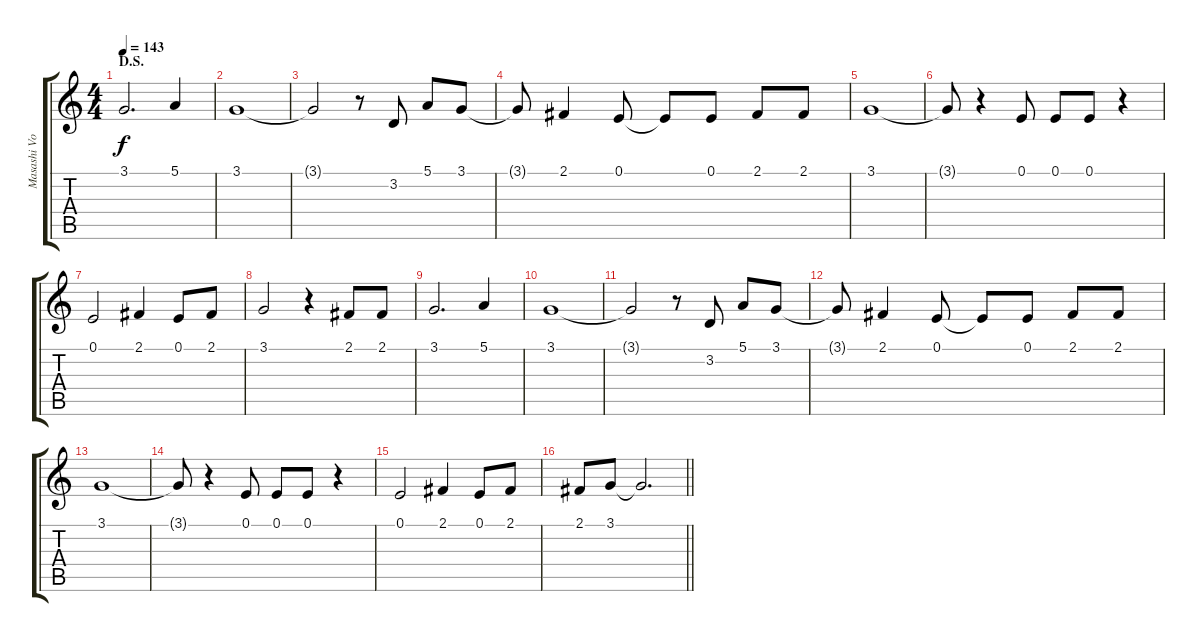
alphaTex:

\track ("Masashi Vocals" "Masashi Vo") {instrument altosax}
\staff {score tabs}
\tuning (E4 B3 G3 D3 A2 E2) {hide}
\ts (4 4)
\section ("" "D.S.")
\tempo 143
\clef g2
\ks c
3.1.2{d dy f} 5.1.4 |
3.1.1 |
3.1{t}.2 r.8 3.2.8 5.1.8 3.1.8 |
3.1{t}.8 2.1.4 0.1.8 0.1{t}.8 0.1.8 2.1.8 2.1.8 |
3.1.1 |
3.1{t}.8 r.4 0.1.8 0.1.8 0.1.8 r.4 |
0.1.2 2.1.4 0.1.8 2.1.8 |
3.1.2 r.4 2.1.8 2.1.8 |
3.1.2{d} 5.1.4 |
3.1.1 |
3.1{t}.2 r.8 3.2.8 5.1.8 3.1.8 |
3.1{t}.8 2.1.4 0.1.8 0.1{t}.8 0.1.8 2.1.8 2.1.8 |
3.1.1 |
3.1{t}.8 r.4 0.1.8 0.1.8 0.1.8 r.4 |
0.1.2 2.1.4 0.1.8 2.1.8 |
\barLineRight lightlight
2.1.8 3.1.8 3.1{t}.2{d}
